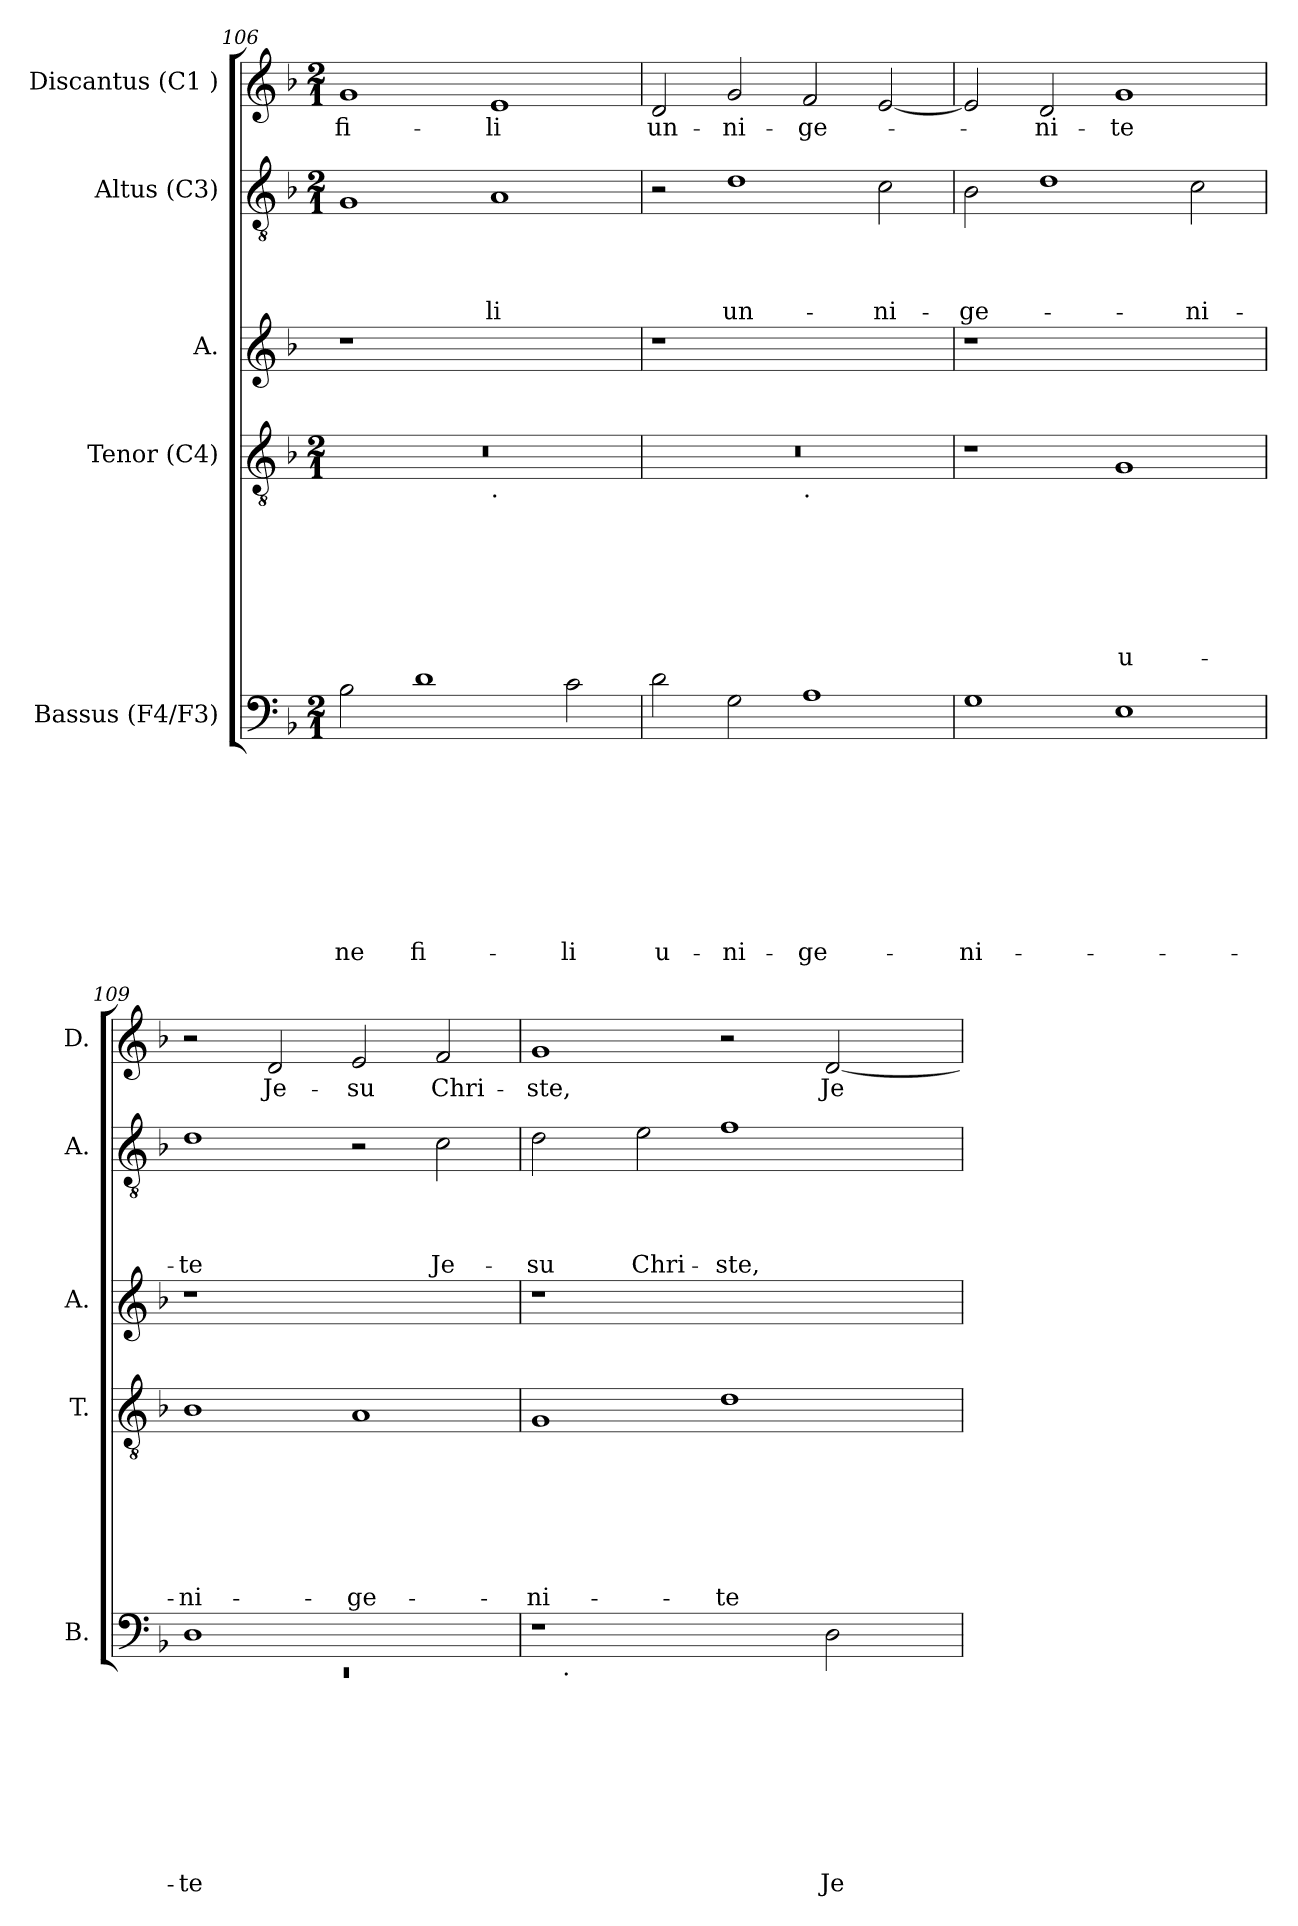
**kern	**text	**text	**text	**text	**text	**text	**text	**text	**text	**kern	**text	**text	**text	**text	**text	**text	**text	**kern	**kern	**text	**text	**text	**text	**kern	**text
*part5	*part5	*part5	*part5	*part5	*part5	*part5	*part5	*part5	*part5	*part4	*part4	*part4	*part4	*part4	*part4	*part4	*part4	*part3	*part2	*part2	*part2	*part2	*part2	*part1	*part1
*staff5	*staff5	*staff5	*staff5	*staff5	*staff5	*staff5	*staff5	*staff5	*staff5	*staff4	*staff4	*staff4	*staff4	*staff4	*staff4	*staff4	*staff4	*staff3	*staff2	*staff2	*staff2	*staff2	*staff2	*staff1	*staff1
*I"Bassus (F4/F3)	*	*	*	*	*	*	*	*	*	*I"Tenor (C4)	*	*	*	*	*	*	*	*I"A.	*I"Altus (C3)	*	*	*	*	*I"Discantus (C1 )	*
*I'B.	*	*	*	*	*	*	*	*	*	*I'T.	*	*	*	*	*	*	*	*I'A.	*I'A.	*	*	*	*	*I'D.	*
*clefF4	*	*	*	*	*	*	*	*	*	*clefGv2	*	*	*	*	*	*	*	*clefG2	*clefGv2	*	*	*	*	*clefG2	*
*k[b-]	*	*	*	*	*	*	*	*	*	*k[b-]	*	*	*	*	*	*	*	*k[b-]	*k[b-]	*	*	*	*	*k[b-]	*
*F:	*	*	*	*	*	*	*	*	*	*F:	*	*	*	*	*	*	*	*F:	*F:	*	*	*	*	*F:	*
*M2/1	*	*	*	*	*	*	*	*	*	*M2/1	*	*	*	*	*	*	*	*	*M2/1	*	*	*	*	*M2/1	*
=106	=106	=106	=106	=106	=106	=106	=106	=106	=106	=106	=106	=106	=106	=106	=106	=106	=106	=106	=106	=106	=106	=106	=106	=106	=106
!	!	!	!	!	!	!	!	!	!LO:LY:b	!	!	!	!	!	!	!	!	!	!	!	!	!	!	!	!LO:LY:b
*	*	*	*	*	*	*	*	*	*	*^	*	*	*	*	*	*	*	*	*	*	*	*	*	*	*
2B-\	.	.	.	.	.	.	.	.	-ne	0r	1ryy	.	.	.	.	.	.	.	1r	1G	.	.	.	.	1g	fi-
!	!	!	!	!	!	!	!	!	!LO:LY:b	!	!	!	!	!	!	!	!	!	!	!	!	!	!	!	!	!
1d	.	.	.	.	.	.	.	.	fi-	.	.	.	.	.	.	.	.	.	.	.	.	.	.	.	.	.
!	!	!	!	!	!	!	!	!	!	!	!LO:TX:b:t=.	!	!	!	!	!	!	!	!	!	!	!	!	!	!	!
!	!	!	!	!	!	!	!	!	!	!	!	!	!	!	!	!	!	!	!	!	!	!	!	!LO:LY:b:rj	!	!LO:LY:b:rj
.	.	.	.	.	.	.	.	.	.	.	1ryy	.	.	.	.	.	.	.	1ryy	1A	.	.	.	-li	1e	-li
!	!	!	!	!	!	!	!	!	!LO:LY:b	!	!	!	!	!	!	!	!	!	!	!	!	!	!	!	!	!
2c\	.	.	.	.	.	.	.	.	-li	.	.	.	.	.	.	.	.	.	.	.	.	.	.	.	.	.
=107	=107	=107	=107	=107	=107	=107	=107	=107	=107	=107	=107	=107	=107	=107	=107	=107	=107	=107	=107	=107	=107	=107	=107	=107	=107	=107
!	!	!	!	!	!	!	!	!	!LO:LY:b	!	!	!	!	!	!	!	!	!	!	!	!	!	!	!	!	!LO:LY:b
2d\	.	.	.	.	.	.	.	.	u-	0r	1ryy	.	.	.	.	.	.	.	1r	2r	.	.	.	.	2d/	un-
!	!	!	!	!	!	!	!	!	!LO:LY:b	!	!	!	!	!	!	!	!	!	!	!	!	!	!	!LO:LY:b	!	!LO:LY:b
2G\	.	.	.	.	.	.	.	.	-ni-	.	.	.	.	.	.	.	.	.	.	1d	.	.	.	un-	2g/	-ni-
!	!	!	!	!	!	!	!	!	!	!	!LO:TX:b:t=.	!	!	!	!	!	!	!	!	!	!	!	!	!	!	!
!	!	!	!	!	!	!	!	!	!LO:LY:b	!	!	!	!	!	!	!	!	!	!	!	!	!	!	!	!	!LO:LY:b
1A	.	.	.	.	.	.	.	.	-ge-	.	1ryy	.	.	.	.	.	.	.	1ryy	.	.	.	.	.	2f/	-ge-
!	!	!	!	!	!	!	!	!	!	!	!	!	!	!	!	!	!	!	!	!	!	!	!	!LO:LY:b	!	!
.	.	.	.	.	.	.	.	.	.	.	.	.	.	.	.	.	.	.	.	2c\	.	.	.	-ni-	[>2e/	.
!!LO:PB:g=z
=108	=108	=108	=108	=108	=108	=108	=108	=108	=108	=108	=108	=108	=108	=108	=108	=108	=108	=108	=108	=108	=108	=108	=108	=108	=108	=108
!	!	!	!	!	!	!	!	!	!LO:LY:b	!	!	!	!	!	!	!	!	!	!	!	!	!	!	!LO:LY:b	!	!
*	*	*	*	*	*	*	*	*	*	*v	*v	*	*	*	*	*	*	*	*	*	*	*	*	*	*	*
1G	.	.	.	.	.	.	.	.	-ni-	1r	.	.	.	.	.	.	.	1r	2B-\	.	.	.	-ge-	2e/]	.
!	!	!	!	!	!	!	!	!	!	!	!	!	!	!	!	!	!	!	!	!	!	!	!	!	!LO:LY:b
.	.	.	.	.	.	.	.	.	.	.	.	.	.	.	.	.	.	.	1d	.	.	.	.	2d/	-ni-
!	!	!	!	!	!	!	!	!	!	!	!	!	!	!	!	!	!LO:LY:b	!	!	!	!	!	!	!	!LO:LY:b
1E	.	.	.	.	.	.	.	.	.	1G	.	.	.	.	.	.	u-	1ryy	.	.	.	.	.	1g	-te
!	!	!	!	!	!	!	!	!	!	!	!	!	!	!	!	!	!	!	!	!	!	!	!LO:LY:b	!	!
.	.	.	.	.	.	.	.	.	.	.	.	.	.	.	.	.	.	.	2c\	.	.	.	-ni-	.	.
=109	=109	=109	=109	=109	=109	=109	=109	=109	=109	=109	=109	=109	=109	=109	=109	=109	=109	=109	=109	=109	=109	=109	=109	=109	=109
*^	*	*	*	*	*	*	*	*	*	*	*	*	*	*	*	*	*	*	*	*	*	*	*	*	*
!	!LO:N:vis=1	!	!	!	!	!	!	!	!	!LO:LY:b	!	!	!	!	!	!	!	!LO:LY:b	!	!	!	!	!	!LO:LY:b	!	!
1D	0rEE	.	.	.	.	.	.	.	.	-te	1B-	.	.	.	.	.	.	-ni-	1r	1d	.	.	.	-te	2r	.
!	!	!	!	!	!	!	!	!	!	!	!	!	!	!	!	!	!	!	!	!	!	!	!	!	!	!LO:LY:b
.	.	.	.	.	.	.	.	.	.	.	.	.	.	.	.	.	.	.	.	.	.	.	.	.	2d/	Je-
!	!	!	!	!	!	!	!	!	!	!	!	!	!	!	!	!	!	!LO:LY:b	!	!	!	!	!	!	!	!LO:LY:b
1ryy	.	.	.	.	.	.	.	.	.	.	1A	.	.	.	.	.	.	-ge-	1ryy	2r	.	.	.	.	2e/	-su
!	!	!	!	!	!	!	!	!	!	!	!	!	!	!	!	!	!	!	!	!	!	!	!	!LO:LY:b	!	!LO:LY:b
.	.	.	.	.	.	.	.	.	.	.	.	.	.	.	.	.	.	.	.	2c\	.	.	.	Je-	2f/	Chri-
=110	=110	=110	=110	=110	=110	=110	=110	=110	=110	=110	=110	=110	=110	=110	=110	=110	=110	=110	=110	=110	=110	=110	=110	=110	=110	=110
!	!	!	!	!	!	!	!	!	!	!	!	!	!	!	!	!	!	!LO:LY:b	!	!	!	!	!	!LO:LY:b	!	!LO:LY:b
1r	16.ryy	.	.	.	.	.	.	.	.	.	1G	.	.	.	.	.	.	-ni-	1r	2d\	.	.	.	-su	1g	-ste,
!	!LO:TX:b:t=.	!	!	!	!	!	!	!	!	!	!	!	!	!	!	!	!	!	!	!	!	!	!	!	!	!
.	1ryy	.	.	.	.	.	.	.	.	.	.	.	.	.	.	.	.	.	.	.	.	.	.	.	.	.
!	!	!	!	!	!	!	!	!	!	!	!	!	!	!	!	!	!	!	!	!	!	!	!	!LO:LY:b	!	!
.	.	.	.	.	.	.	.	.	.	.	.	.	.	.	.	.	.	.	.	2e\	.	.	.	Chri-	.	.
!	!	!	!	!	!	!	!	!	!	!	!	!	!	!	!	!	!	!LO:LY:b	!	!	!	!	!	!LO:LY:b	!	!
2ryy	.	.	.	.	.	.	.	.	.	.	1d	.	.	.	.	.	.	-te	1ryy	1f	.	.	.	-ste,	2r	.
.	2ryy	.	.	.	.	.	.	.	.	.	.	.	.	.	.	.	.	.	.	.	.	.	.	.	.	.
!	!	!	!	!	!	!	!	!	!	!LO:LY:b	!	!	!	!	!	!	!	!	!	!	!	!	!	!	!	!LO:LY:b
2D\	.	.	.	.	.	.	.	.	.	Je-	.	.	.	.	.	.	.	.	.	.	.	.	.	.	[<2d/	Je-
.	4ryy	.	.	.	.	.	.	.	.	.	.	.	.	.	.	.	.	.	.	.	.	.	.	.	.	.
.	8ryy	.	.	.	.	.	.	.	.	.	.	.	.	.	.	.	.	.	.	.	.	.	.	.	.	.
.	32ryy	.	.	.	.	.	.	.	.	.	.	.	.	.	.	.	.	.	.	.	.	.	.	.	.	.
*v	*v	*	*	*	*	*	*	*	*	*	*	*	*	*	*	*	*	*	*	*	*	*	*	*	*	*
=	=	=	=	=	=	=	=	=	=	=	=	=	=	=	=	=	=	=	=	=	=	=	=	=	=
*-	*-	*-	*-	*-	*-	*-	*-	*-	*-	*-	*-	*-	*-	*-	*-	*-	*-	*-	*-	*-	*-	*-	*-	*-	*-
